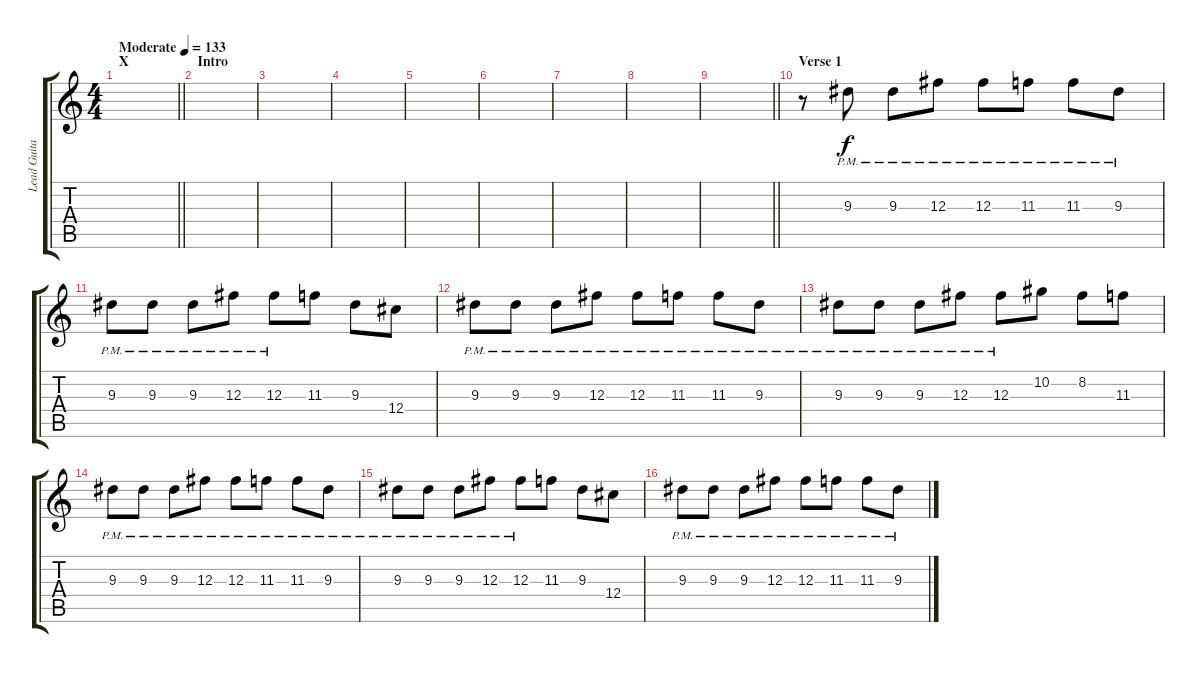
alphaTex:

\track ("Lead Guitar" "Lead Guita") {instrument distortionguitar}
\staff {score tabs}
\tuning (Eb4 Bb3 Gb3 Db3 Ab2 Db2) {hide}
\ts (4 4)
\section ("" "X")
\tempo (133 "Moderate")
\clef g2
\barLineRight lightlight
\ks c
|
\section ("" "Intro")
|
|
|
|
|
|
|
\barLineRight lightlight
|
\section ("" "Verse 1")
r.8 9.3{pm}.8 9.3{pm}.8 12.3{pm}.8 12.3{pm}.8 11.3{pm}.8 11.3{pm}.8 9.3{pm}.8 |
9.3{pm}.8 9.3{pm}.8 9.3{pm}.8 12.3{pm}.8 12.3{pm}.8 11.3.8 9.3.8 12.4.8 |
9.3{pm}.8 9.3{pm}.8 9.3{pm}.8 12.3{pm}.8 12.3{pm}.8 11.3{pm}.8 11.3{pm}.8 9.3{pm}.8 |
9.3{pm}.8 9.3{pm}.8 9.3{pm}.8 12.3{pm}.8 12.3{pm}.8 10.2.8 8.2.8 11.3.8 |
9.3{pm}.8 9.3{pm}.8 9.3{pm}.8 12.3{pm}.8 12.3{pm}.8 11.3{pm}.8 11.3{pm}.8 9.3{pm}.8 |
9.3{pm}.8 9.3{pm}.8 9.3{pm}.8 12.3{pm}.8 12.3{pm}.8 11.3.8 9.3.8 12.4.8 |
9.3{pm}.8 9.3{pm}.8 9.3{pm}.8 12.3{pm}.8 12.3{pm}.8 11.3{pm}.8 11.3{pm}.8 9.3{pm}.8
